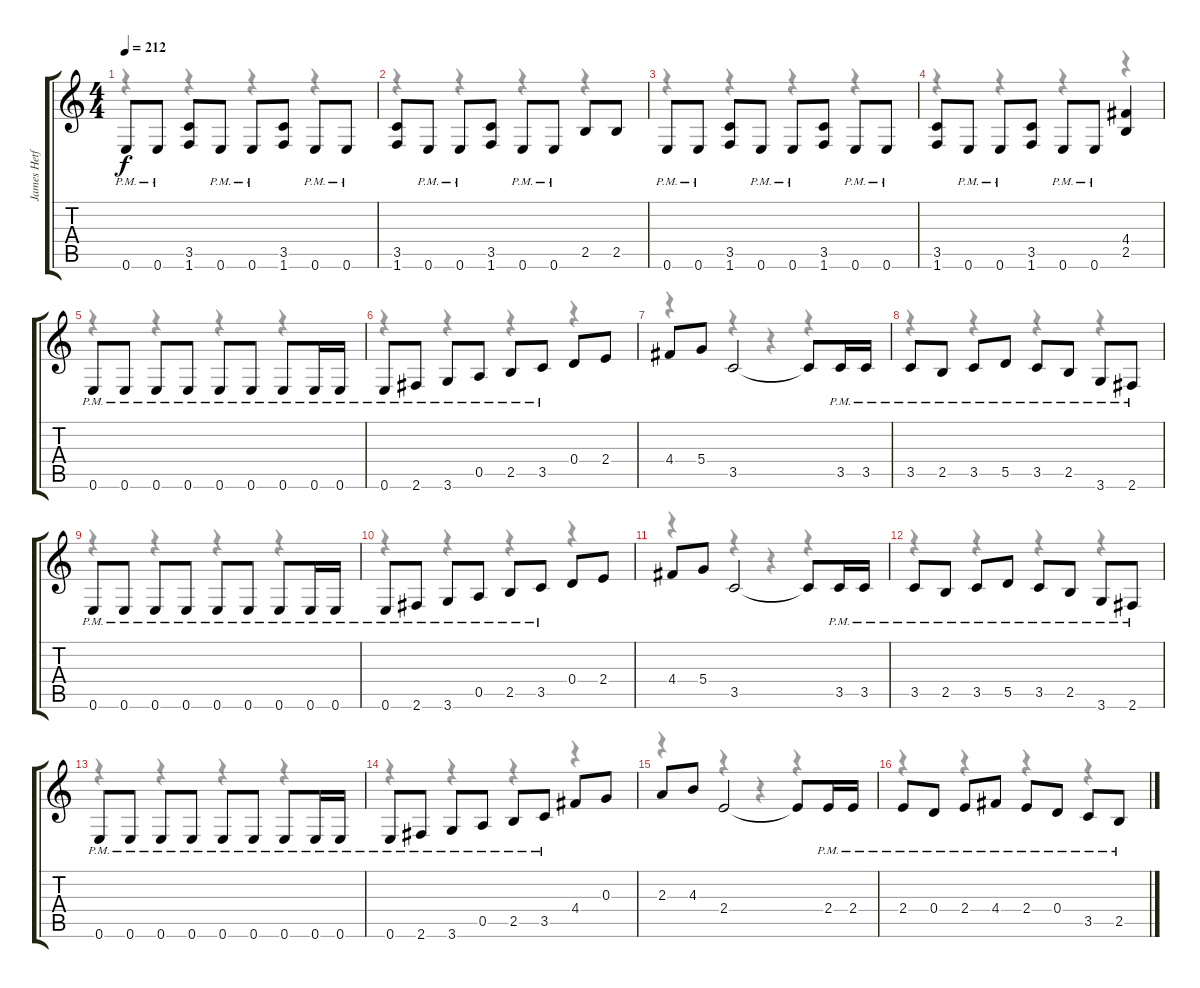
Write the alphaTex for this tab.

\track ("James Hetfield" "James Hetf") {instrument distortionguitar}
\staff {score tabs}
\tuning (E4 B3 G3 D3 A2 E2) {hide}
\voice
\ts (4 4)
\tempo 212
\clef g2
\ks c
0.6{pm}.8{dy f} 0.6{pm}.8 (3.5 1.6).8 0.6{pm}.8 0.6{pm}.8 (3.5 1.6).8 0.6{pm}.8 0.6{pm}.8 |
(3.5 1.6).8 0.6{pm}.8 0.6{pm}.8 (3.5 1.6).8 0.6{pm}.8 0.6{pm}.8 2.5.8 2.5.8 |
0.6{pm}.8 0.6{pm}.8 (3.5 1.6).8 0.6{pm}.8 0.6{pm}.8 (3.5 1.6).8 0.6{pm}.8 0.6{pm}.8 |
(3.5 1.6).8 0.6{pm}.8 0.6{pm}.8 (3.5 1.6).8 0.6{pm}.8 0.6{pm}.8 (4.4 2.5).4 |
0.6{pm}.8 0.6{pm}.8 0.6{pm}.8 0.6{pm}.8 0.6{pm}.8 0.6{pm}.8 0.6{pm}.8 0.6{pm}.16 0.6{pm}.16 |
0.6{pm}.8 2.6{pm}.8 3.6{pm}.8 0.5{pm}.8 2.5{pm}.8 3.5{pm}.8 0.4.8 2.4.8 |
4.4.8 5.4.8 3.5.2 3.5{t}.8 3.5{pm}.16 3.5{pm}.16 |
3.5{pm}.8 2.5{pm}.8 3.5{pm}.8 5.5{pm}.8 3.5{pm}.8 2.5{pm}.8 3.6{pm}.8 2.6{pm}.8 |
0.6{pm}.8 0.6{pm}.8 0.6{pm}.8 0.6{pm}.8 0.6{pm}.8 0.6{pm}.8 0.6{pm}.8 0.6{pm}.16 0.6{pm}.16 |
0.6{pm}.8 2.6{pm}.8 3.6{pm}.8 0.5{pm}.8 2.5{pm}.8 3.5{pm}.8 0.4.8 2.4.8 |
4.4.8 5.4.8 3.5.2 3.5{t}.8 3.5{pm}.16 3.5{pm}.16 |
3.5{pm}.8 2.5{pm}.8 3.5{pm}.8 5.5{pm}.8 3.5{pm}.8 2.5{pm}.8 3.6{pm}.8 2.6{pm}.8 |
0.6{pm}.8 0.6{pm}.8 0.6{pm}.8 0.6{pm}.8 0.6{pm}.8 0.6{pm}.8 0.6{pm}.8 0.6{pm}.16 0.6{pm}.16 |
0.6{pm}.8 2.6{pm}.8 3.6{pm}.8 0.5{pm}.8 2.5{pm}.8 3.5{pm}.8 4.4.8 0.3.8 |
2.3.8 4.3.8 2.4.2 2.4{t}.8 2.4{pm}.16 2.4{pm}.16 |
2.4{pm}.8 0.4{pm}.8 2.4{pm}.8 4.4{pm}.8 2.4{pm}.8 0.4{pm}.8 3.5{pm}.8 2.5{pm}.8
\voice
\clef g2
\ottava regular
\simile none
\ks c
r.4{dy f} r.4 r.4 r.4 |
r.4 r.4 r.4 r.4 |
r.4 r.4 r.4 r.4 |
r.4 r.4 r.4 r.4 |
r.4 r.4 r.4 r.4 |
r.4 r.4 r.4 r.4 |
r.4 r.4 r.4 r.4 |
r.4 r.4 r.4 r.4 |
r.4 r.4 r.4 r.4 |
r.4 r.4 r.4 r.4 |
r.4 r.4 r.4 r.4 |
r.4 r.4 r.4 r.4 |
r.4 r.4 r.4 r.4 |
r.4 r.4 r.4 r.4 |
r.4 r.4 r.4 r.4 |
r.4 r.4 r.4 r.4
